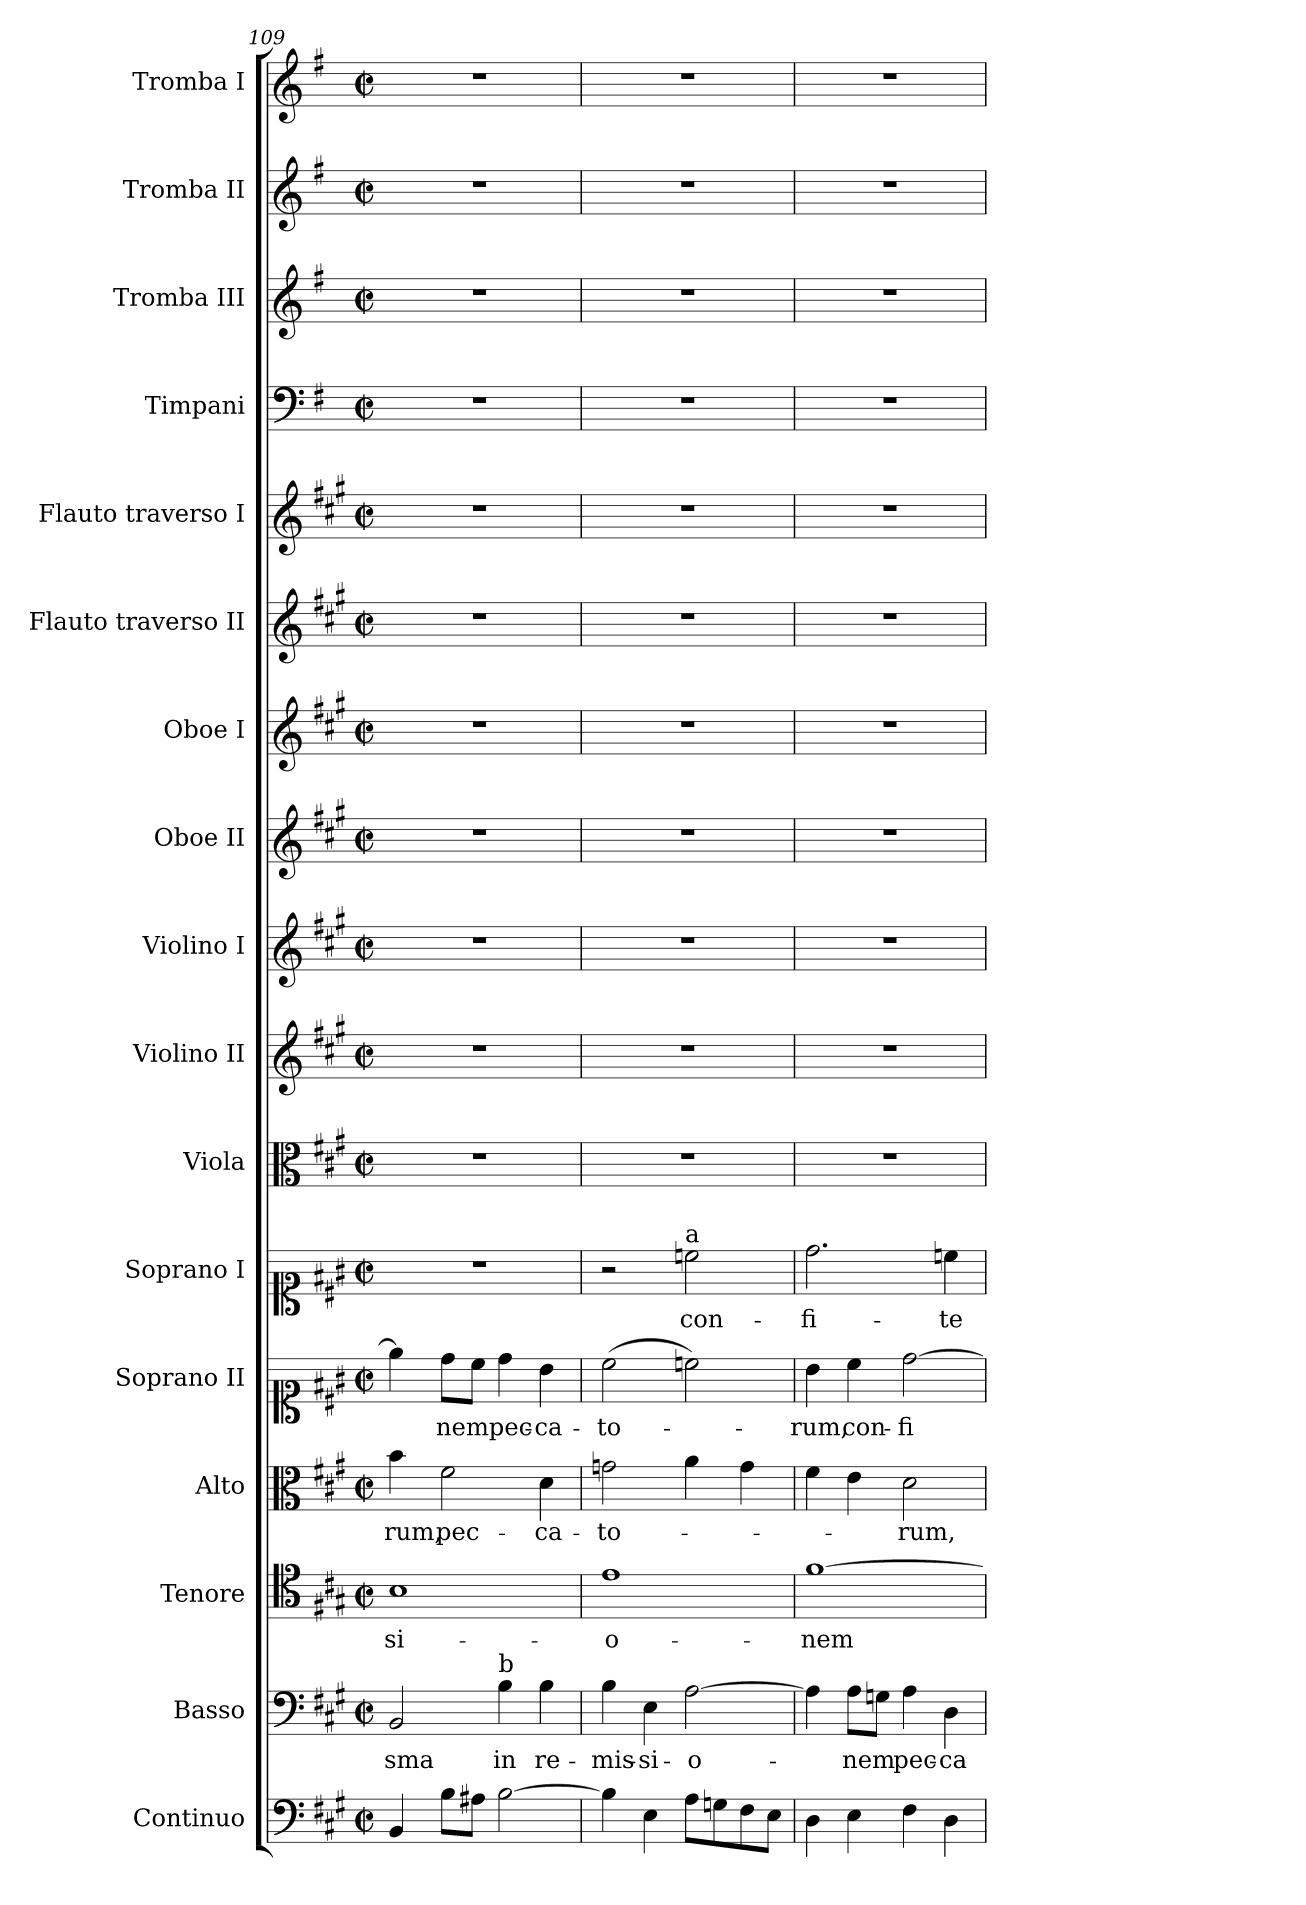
**kern	**kern	**text	**kern	**text	**kern	**text	**kern	**text	**kern	**text	**kern	**kern	**kern	**kern	**kern	**kern	**kern	**kern	**kern	**kern	**kern
*part17	*part16	*part16	*part15	*part15	*part14	*part14	*part13	*part13	*part12	*part12	*part11	*part10	*part9	*part8	*part7	*part6	*part5	*part4	*part3	*part2	*part1
*staff17	*staff16	*staff16	*staff15	*staff15	*staff14	*staff14	*staff13	*staff13	*staff12	*staff12	*staff11	*staff10	*staff9	*staff8	*staff7	*staff6	*staff5	*staff4	*staff3	*staff2	*staff1
*I"Continuo	*I"Basso	*	*I"Tenore	*	*I"Alto	*	*I"Soprano II	*	*I"Soprano I	*	*I"Viola	*I"Violino II	*I"Violino I	*I"Oboe II	*I"Oboe I	*I"Flauto traverso II	*I"Flauto traverso I	*I"Timpani	*I"Tromba III	*I"Tromba II	*I"Tromba I
*I'Cont.	*I'B.	*	*I'T.	*	*I'A.	*	*I'S. II	*	*I'S. I	*	*I'Vla.	*I'Vln. II	*I'Vln. I	*I'Ob. II	*I'Ob. I	*I'Fl. trv. II	*I'Fl. trv. I	*I'Timp.	*I'Tr. III	*I'Tr. II	*I'Tr. I
*clefF4	*clefF4	*	*clefC4	*	*clefC3	*	*clefC1	*	*clefC1	*	*clefC3	*clefG2	*clefG2	*clefG2	*clefG2	*clefG2	*clefG2	*clefF4	*clefG2	*clefG2	*clefG2
*	*	*	*	*	*	*	*	*	*	*	*	*	*	*	*	*	*	*ITrd-1c-2	*ITrd-1c-2	*ITrd-1c-2	*ITrd-1c-2
*k[f#c#g#]	*k[f#c#g#]	*	*k[f#c#g#]	*	*k[f#c#g#]	*	*k[f#c#g#]	*	*k[f#c#g#]	*	*k[f#c#g#]	*k[f#c#g#]	*k[f#c#g#]	*k[f#c#g#]	*k[f#c#g#]	*k[f#c#g#]	*k[f#c#g#]	*k[f#c#g#]	*k[f#c#g#]	*k[f#c#g#]	*k[f#c#g#]
*M2/2	*M2/2	*	*M2/2	*	*M2/2	*	*M2/2	*	*M2/2	*	*M2/2	*M2/2	*M2/2	*M2/2	*M2/2	*M2/2	*M2/2	*M2/2	*M2/2	*M2/2	*M2/2
*met(c|)	*met(c|)	*	*met(c|)	*	*met(c|)	*	*met(c|)	*	*met(c|)	*	*met(c|)	*met(c|)	*met(c|)	*met(c|)	*met(c|)	*met(c|)	*met(c|)	*met(c|)	*met(c|)	*met(c|)	*met(c|)
=109	=109	=109	=109	=109	=109	=109	=109	=109	=109	=109	=109	=109	=109	=109	=109	=109	=109	=109	=109	=109	=109
4BB/	2BB/	-sma	1B	-si-	4b\	-rum,	4ee\]	.	1r	.	1r	1r	1r	1r	1r	1r	1r	1r	1r	1r	1r
8B\L	.	.	.	.	2f#\	pec-	8dd\L	-nem	.	.	.	.	.	.	.	.	.	.	.	.	.
8A#X\J	.	.	.	.	.	.	8cc#\J	.	.	.	.	.	.	.	.	.	.	.	.	.	.
!	!LO:TX:a:t=b	!	!	!	!	!	!	!	!	!	!	!	!	!	!	!	!	!	!	!	!
[2B\	4B\	in	.	.	.	.	4dd\	pec-	.	.	.	.	.	.	.	.	.	.	.	.	.
.	4B\	re-	.	.	4d\	-ca-	4b\	-ca-	.	.	.	.	.	.	.	.	.	.	.	.	.
=110	=110	=110	=110	=110	=110	=110	=110	=110	=110	=110	=110	=110	=110	=110	=110	=110	=110	=110	=110	=110	=110
4B\]	4B\	-mis-	1e	-o-	2gn\	-to-	(2cc#\	-to-	2r	.	1r	1r	1r	1r	1r	1r	1r	1r	1r	1r	1r
4E\	4E\	-si-	.	.	.	.	.	.	.	.	.	.	.	.	.	.	.	.	.	.	.
!	!	!	!	!	!	!	!	!	!LO:TX:a:t=a	!	!	!	!	!	!	!	!	!	!	!	!
8A\L	[2A\	-o-	.	.	4a\	.	2ccn\)	.	2ccn\	con-	.	.	.	.	.	.	.	.	.	.	.
8Gn\	.	.	.	.	.	.	.	.	.	.	.	.	.	.	.	.	.	.	.	.	.
8F#\	.	.	.	.	4g\	.	.	.	.	.	.	.	.	.	.	.	.	.	.	.	.
8E\J	.	.	.	.	.	.	.	.	.	.	.	.	.	.	.	.	.	.	.	.	.
=111	=111	=111	=111	=111	=111	=111	=111	=111	=111	=111	=111	=111	=111	=111	=111	=111	=111	=111	=111	=111	=111
4D\	4A\]	.	[1f#	-nem	4f#\	.	4b\	-rum,	2.dd\	-fi-	1r	1r	1r	1r	1r	1r	1r	1r	1r	1r	1r
4E\	8A\L	-nem	.	.	4e\	.	4cc#\	con-	.	.	.	.	.	.	.	.	.	.	.	.	.
.	8Gn\J	.	.	.	.	.	.	.	.	.	.	.	.	.	.	.	.	.	.	.	.
4F#\	4A\	pec-	.	.	2d\	-rum,	[2dd\	-fi-	.	.	.	.	.	.	.	.	.	.	.	.	.
4D\	4D\	-ca-	.	.	.	.	.	.	4ccn\	-te-	.	.	.	.	.	.	.	.	.	.	.
=	=	=	=	=	=	=	=	=	=	=	=	=	=	=	=	=	=	=	=	=	=
*-	*-	*-	*-	*-	*-	*-	*-	*-	*-	*-	*-	*-	*-	*-	*-	*-	*-	*-	*-	*-	*-
